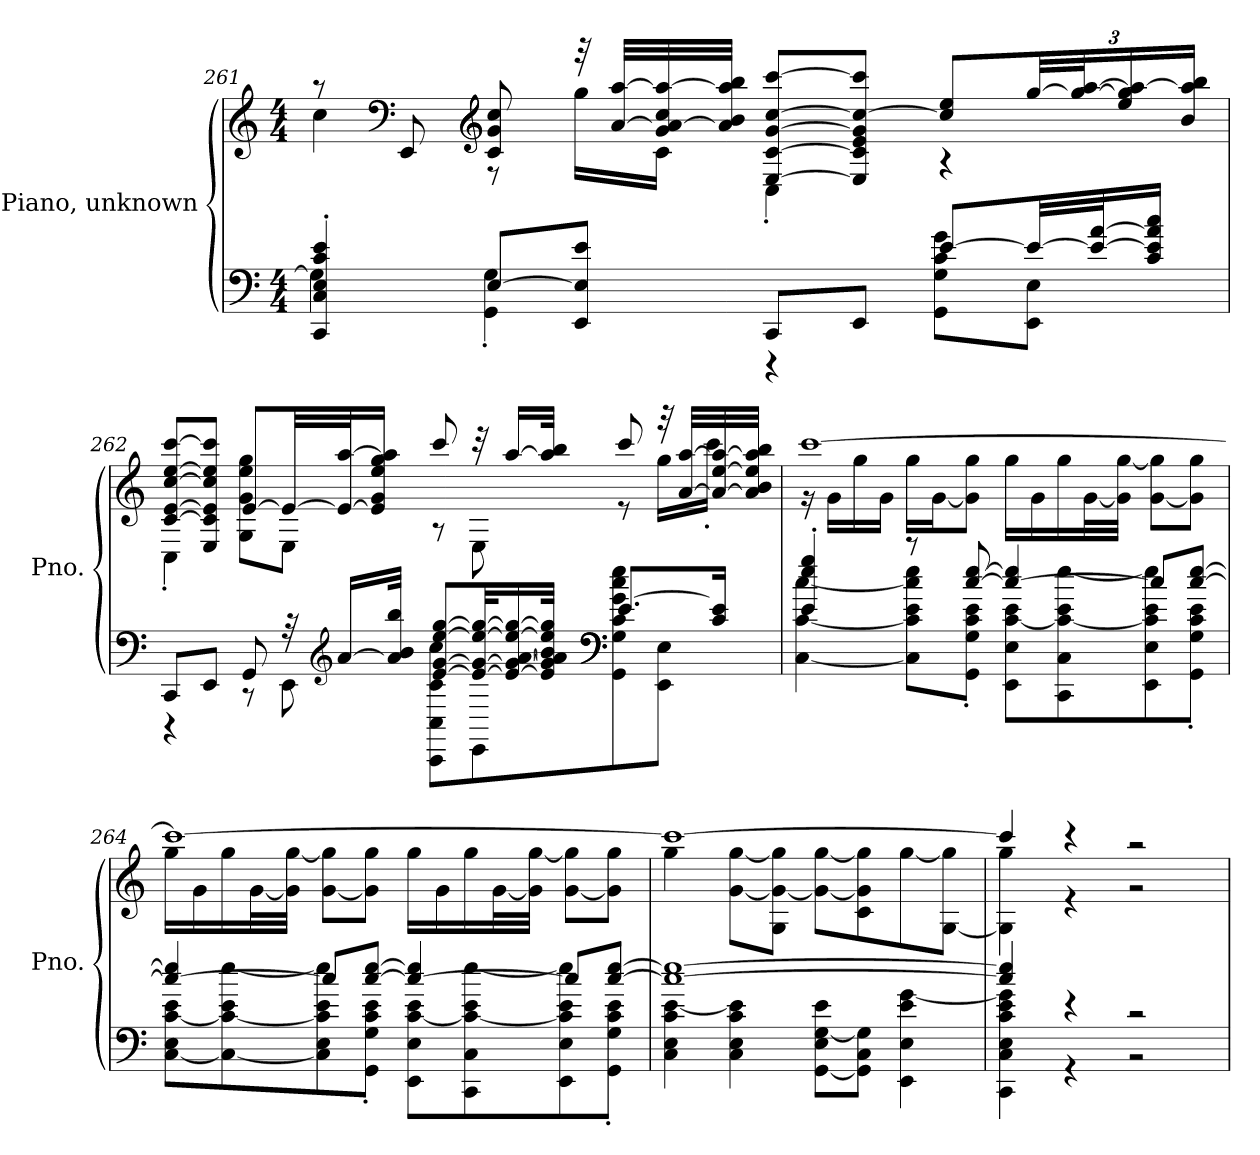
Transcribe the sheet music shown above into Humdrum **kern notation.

**kern	**kern
*part1	*part1
*staff2	*staff1
*I"Piano, unknown	*
*I'Pno.	*
*clefF4	*clefG2
*k[]	*k[]
*M4/4	*M4/4
=261	=261
*^	*^
4CC/' 4C/' 4E/' 4c/' 4e/'	4G\]	8r	4cc\
*	*	*clefF4	*
.	.	8EE/	.
*	*	*clefG2	*
[8E/L	4GG\' 4G\'	8c/ 8g/ 8cc/	8r
8EE/ 8E/] 8e/J	.	32r	16gg\LL
.	.	[32a/ [32aa/LLL	.
.	.	32g/ 32a/_ 32cc/ 32aa/_	16c\JJ
.	.	32a/] 32b/ 32aa/] 32bb/JJJ	.
8CC/L	4r	[8E/ [8c/ [8g/ [8cc/ [8ccc/L	4C'\
8EE/J	.	8E/] 8c/] 8e/ 8g/] 8cc/_ 8ccc/]J	.
[8e/L	8GG\ 8G\ 8c\ 8g\L	8cc/] 8ee/L	4r
*	*	*Xbrackettup	*
32e/LL_	8EE\ 8E\J	[48gg/LL	.
.	.	48gg/_ [48aa/J	.
32e/_ [32a/J	.	.	.
.	.	24ee/ 24gg/] 24aa/_	.
16c/ 16e/] 16a/] 16cc/JJ	.	.	.
.	.	24b/ 24aa/] 24bb/JJ	.
!!LO:PB:g=z	!!
=262	=262	=262	=262
8CC/L	4r	[8c/ [8e/ [8cc/ [8ee/ [8ccc/L	4C'\
8EE/J	.	8E/ 8c/] 8e/] 8cc/] 8ee/] 8ccc/]J	.
8GG/	8r	[8e/L	8G\ 8g\ 8ee\ 8gg\L
32r	8EE\	32e/LL_	8E\J
*clefG2	*	*	*
[16a/LL	.	32e/_ [32aa/J	.
.	.	16e/] 16g/ 16ee/ 16gg/ 16aa/]JJ	.
32a/] 32b/ 32bb/JJk	.	.	.
[8e/ [8g/ [8ee/ [8gg/L	8CC\ 8C\ 8c\ 8cc\L	8ccc/	8r
32e/_ 32g/_ 32ee/_ 32gg/_KL	8EE\	32r	8E\
16e/_ 16g/_ [16a/ 16ee/_ 16gg/_	.	[16aa/LL	.
32e/] 32g/] 32a/] 32b/ 32ee/] 32gg/]JJk	.	32aa/] 32bb/JJk	.
*clefF4	*	*	*
[8.e/L	8GG\ 8G\ 8c\ 8g\ 8cc\ 8ee\	8ccc/	8r
.	8EE\ 8E\J	32r	16gg\LL
.	.	[32a/ [32aa/LLL	.
16c/ 16e/]Jk	.	32a/_ [32ee/ 32aa/_	16ccc'\JJ
.	.	32a/] 32b/ 32ee/] 32aa/] 32bb/JJJ	.
=263	=263	=263	=263
4e/' 4ee/' 4gg/'	[4C\ [4c\ [4cc\	[1ccc	16r
.	.	.	16g\LL
.	.	.	16gg\
.	.	.	16g\JJ
8r	8C\] 8c\] 8e\ 8cc\] 8ee\L	.	16gg\LL
.	.	.	[16g\J
[8cc/ [8ee/	8GG\' 8G\' 8c\' 8e\'J	.	8g\] 8gg\J
4cc/_ 4ee/]	8EE\ 8E\ [8c\ 8e\L	.	16gg\LL
.	.	.	16g\
.	8CC\ 8C\ 8c\_ 8e\ [8ee\	.	16gg\
.	.	.	[32g\L
.	.	.	32g\] [32gg\JJJ
8cc/L]	8EE\ 8E\ 8c\] 8e\ 8ee\]	.	[8g\ 8gg\]L
[8cc/ [8ee/J	8GG\' 8G\' 8c\' 8e\'J	.	8g\] 8gg\J
!!LO:LB:g=z	!!
=264	=264	=264	=264
4cc/_ 4ee/]	[8C\ 8E\ [8c\ 8e\L	1ccc_	16gg\LL
.	.	.	16g\
.	8C\_ 8c\_ 8e\ [8ee\	.	16gg\
.	.	.	[32g\L
.	.	.	32g\] [32gg\JJJ
8cc/L]	8C\] 8E\ 8c\] 8e\ 8ee\]	.	[8g\ 8gg\]L
[8cc/ [8ee/J	8GG\' 8G\' 8c\' 8e\'J	.	8g\] 8gg\J
4cc/_ 4ee/]	8EE\ 8E\ [8c\ 8e\L	.	16gg\LL
.	.	.	16g\
.	8CC\ 8C\ 8c\_ 8e\ [8ee\	.	16gg\
.	.	.	[32g\L
.	.	.	32g\] [32gg\JJJ
8cc/L]	8EE\ 8E\ 8c\] 8e\ 8ee\]	.	[8g\ 8gg\]L
[8cc/ [8ee/J	8GG\' 8G\' 8c\' 8e\'J	.	8g\] 8gg\J
=265	=265	=265	=265
1cc_ 1ee_	4C\ 4E\ 4c\ [4e\	1ccc_	4gg\
.	4C\ 4E\ 4c\ 4e\]	.	[8g\ [8gg\L
.	.	.	8G\ 8g\_ 8gg\]J
.	[8GG\ 8E\ [8G\ 8e\L	.	8g\_ [8gg\L
.	8GG\] 8C\ 8G\]J	.	8c\ 8g\] 8gg\]
.	4EE\ 4E\ 4e\ [4g\	.	[8gg\
.	.	.	[8G\ 8gg\]J
=266	=266	=266	=266
4cc/] 4ee/]	4CC\ 4C\ 4E\ 4c\ 4e\ 4g\]	4ccc/]	4G\] 4gg\
4r	4r	4r	4r
2r	2r	2r	2r
*v	*v	*	*
*	*v	*v
=	=
*-	*-
